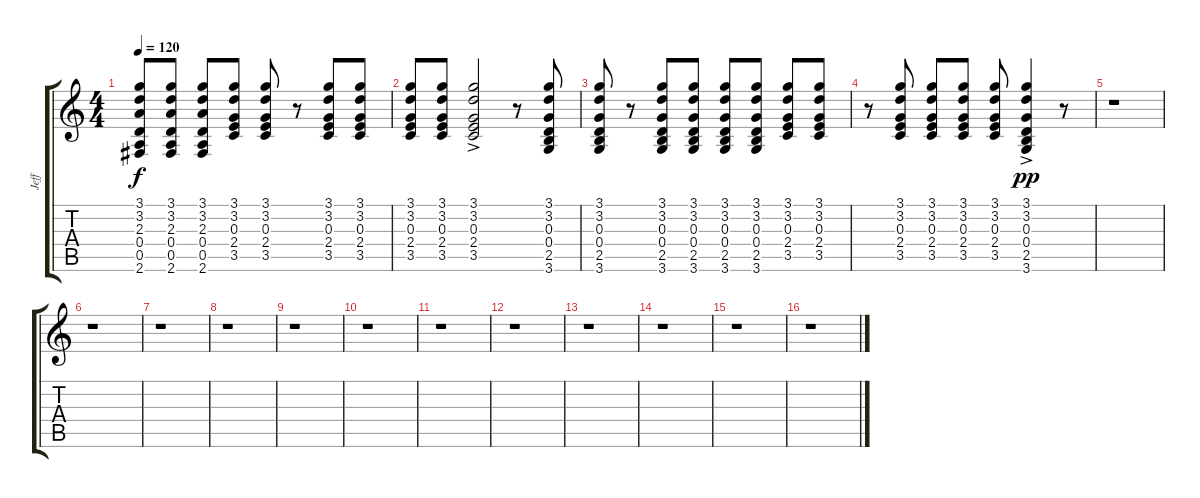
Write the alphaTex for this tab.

\track ("Jeff" "Jeff") {instrument electricguitarclean}
\staff {score tabs}
\tuning (E4 B3 G3 D3 A2 E2) {hide}
\ts (4 4)
\tempo 120
\clef g2
\ks c
(3.1 3.2 2.3 0.4 0.5 2.6).8{dy f} (3.1 3.2 2.3 0.4 0.5 2.6).8 (3.1 3.2 2.3 0.4 0.5 2.6).8 (3.1 3.2 0.3 2.4 3.5).8 (3.1 3.2 0.3 2.4 3.5).8 r.8 (3.1 3.2 0.3 2.4 3.5).8 (3.1 3.2 0.3 2.4 3.5).8 |
(3.1 3.2 0.3 2.4 3.5).8 (3.1 3.2 0.3 2.4 3.5).8 (3.1 3.2 0.3{ac} 2.4 3.5).2 r.8 (3.1 3.2 0.3 0.4 2.5 3.6).8 |
(3.1 3.2 0.3 0.4 2.5 3.6).8 r.8 (3.1 3.2 0.3 0.4 2.5 3.6).8 (3.1 3.2 0.3 0.4 2.5 3.6).8 (3.1 3.2 0.3 0.4 2.5 3.6).8 (3.1 3.2 0.3 0.4 2.5 3.6).8 (3.1 3.2 0.3 2.4 3.5).8 (3.1 3.2 0.3 2.4 3.5).8 |
r.8 (3.1 3.2 0.3 2.4 3.5).8 (3.1 3.2 0.3 2.4 3.5).8 (3.1 3.2 0.3 2.4 3.5).8 (3.1 3.2 0.3 2.4 3.5).8 (3.1 3.2 0.3 0.4{ac} 2.5 3.6).4{dy pp} r.8 |
r.1 |
r.1 |
r.1 |
r.1 |
r.1 |
r.1 |
r.1 |
r.1 |
r.1 |
r.1 |
r.1 |
r.1
